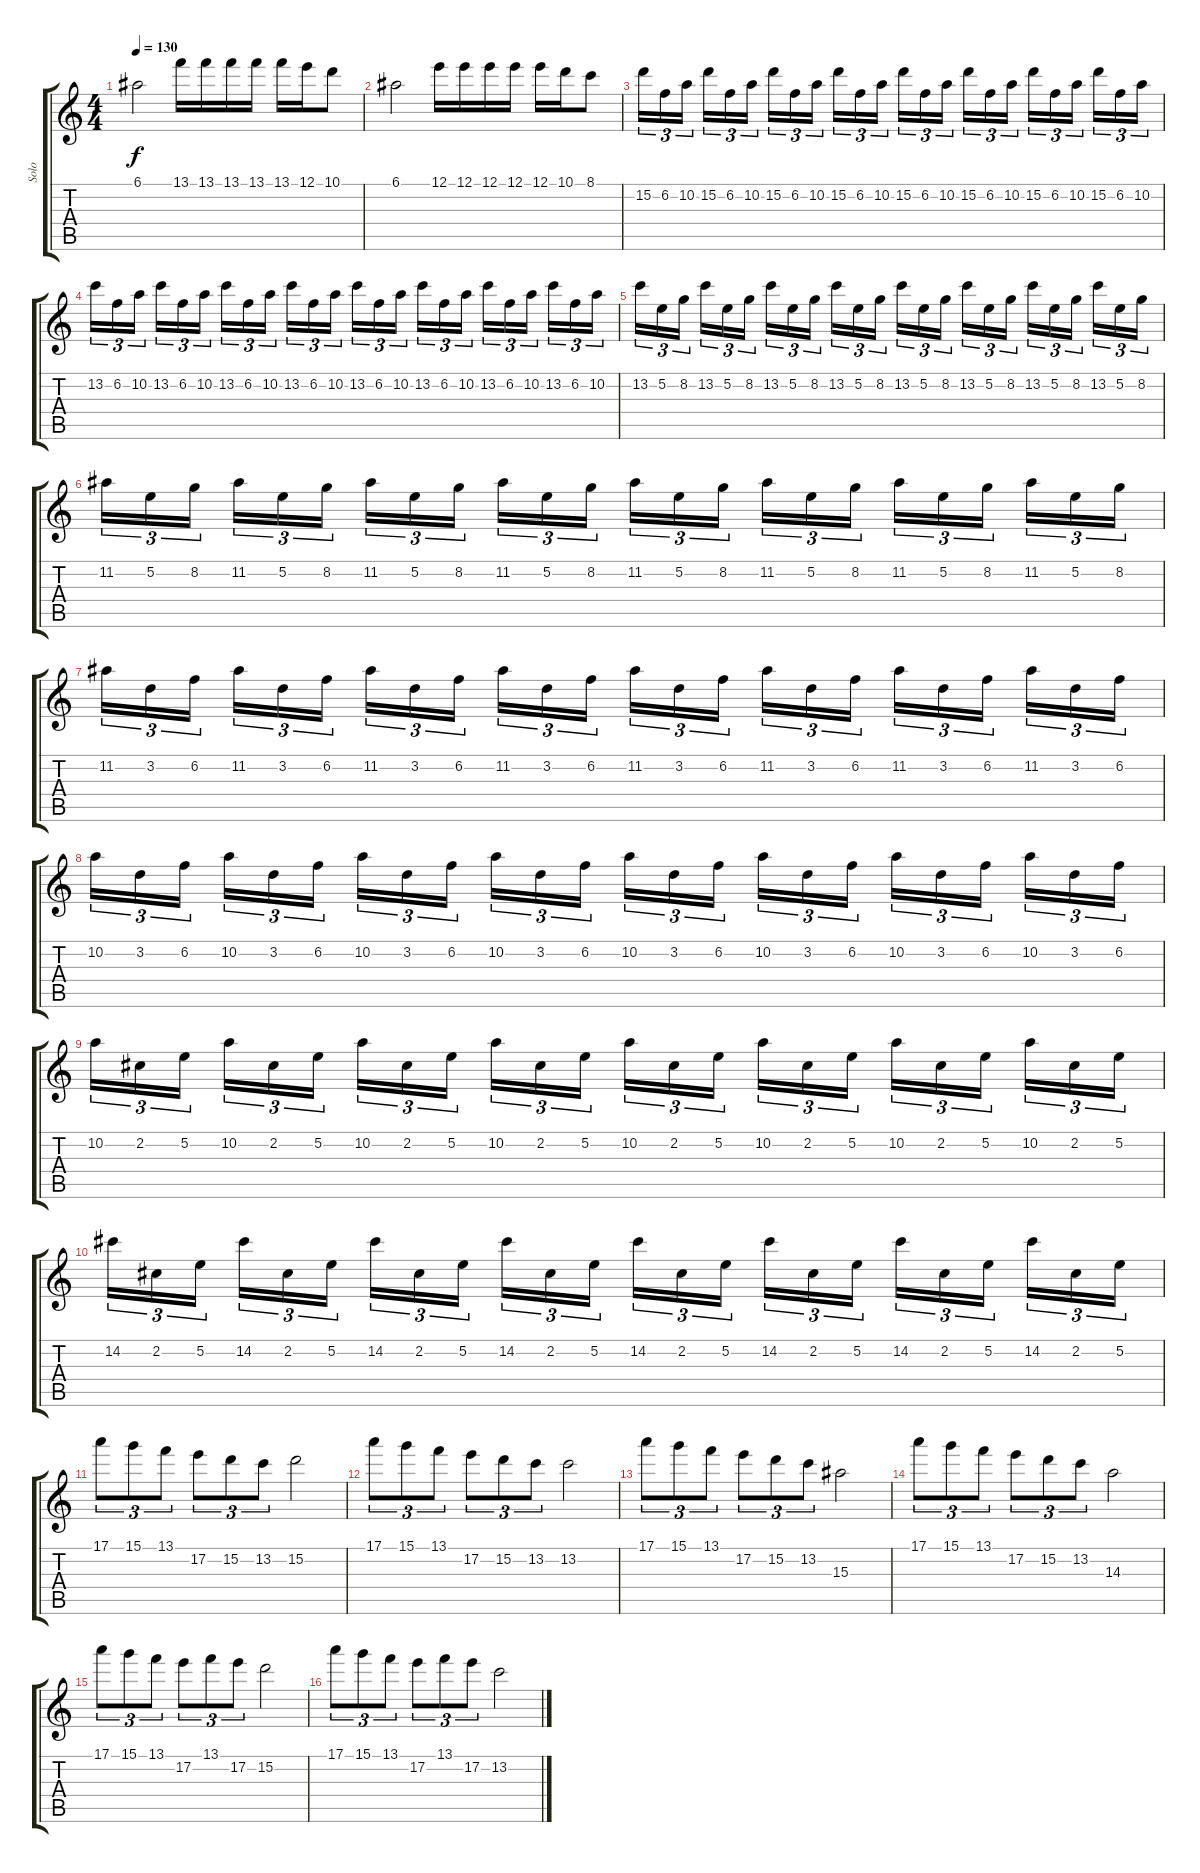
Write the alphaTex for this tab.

\track ("Solo" "Solo") {instrument distortionguitar}
\staff {score tabs}
\tuning (E4 B3 G3 D3 A2 E2) {hide}
\ts (4 4)
\tempo 130
\clef g2
\ks c
6.1.2{dy f} 13.1.16 13.1.16 13.1.16 13.1.16 13.1.16 12.1.16 10.1.8 |
6.1.2 12.1.16 12.1.16 12.1.16 12.1.16 12.1.16 10.1.16 8.1.8 |
15.2.16{tu (3 2)} 6.2.16{tu (3 2)} 10.2.16{tu (3 2)} 15.2.16{tu (3 2)} 6.2.16{tu (3 2)} 10.2.16{tu (3 2)} 15.2.16{tu (3 2)} 6.2.16{tu (3 2)} 10.2.16{tu (3 2)} 15.2.16{tu (3 2)} 6.2.16{tu (3 2)} 10.2.16{tu (3 2)} 15.2.16{tu (3 2)} 6.2.16{tu (3 2)} 10.2.16{tu (3 2)} 15.2.16{tu (3 2)} 6.2.16{tu (3 2)} 10.2.16{tu (3 2)} 15.2.16{tu (3 2)} 6.2.16{tu (3 2)} 10.2.16{tu (3 2)} 15.2.16{tu (3 2)} 6.2.16{tu (3 2)} 10.2.16{tu (3 2)} |
13.2.16{tu (3 2)} 6.2.16{tu (3 2)} 10.2.16{tu (3 2)} 13.2.16{tu (3 2)} 6.2.16{tu (3 2)} 10.2.16{tu (3 2)} 13.2.16{tu (3 2)} 6.2.16{tu (3 2)} 10.2.16{tu (3 2)} 13.2.16{tu (3 2)} 6.2.16{tu (3 2)} 10.2.16{tu (3 2)} 13.2.16{tu (3 2)} 6.2.16{tu (3 2)} 10.2.16{tu (3 2)} 13.2.16{tu (3 2)} 6.2.16{tu (3 2)} 10.2.16{tu (3 2)} 13.2.16{tu (3 2)} 6.2.16{tu (3 2)} 10.2.16{tu (3 2)} 13.2.16{tu (3 2)} 6.2.16{tu (3 2)} 10.2.16{tu (3 2)} |
13.2.16{tu (3 2)} 5.2.16{tu (3 2)} 8.2.16{tu (3 2)} 13.2.16{tu (3 2)} 5.2.16{tu (3 2)} 8.2.16{tu (3 2)} 13.2.16{tu (3 2)} 5.2.16{tu (3 2)} 8.2.16{tu (3 2)} 13.2.16{tu (3 2)} 5.2.16{tu (3 2)} 8.2.16{tu (3 2)} 13.2.16{tu (3 2)} 5.2.16{tu (3 2)} 8.2.16{tu (3 2)} 13.2.16{tu (3 2)} 5.2.16{tu (3 2)} 8.2.16{tu (3 2)} 13.2.16{tu (3 2)} 5.2.16{tu (3 2)} 8.2.16{tu (3 2)} 13.2.16{tu (3 2)} 5.2.16{tu (3 2)} 8.2.16{tu (3 2)} |
11.2.16{tu (3 2)} 5.2.16{tu (3 2)} 8.2.16{tu (3 2)} 11.2.16{tu (3 2)} 5.2.16{tu (3 2)} 8.2.16{tu (3 2)} 11.2.16{tu (3 2)} 5.2.16{tu (3 2)} 8.2.16{tu (3 2)} 11.2.16{tu (3 2)} 5.2.16{tu (3 2)} 8.2.16{tu (3 2)} 11.2.16{tu (3 2)} 5.2.16{tu (3 2)} 8.2.16{tu (3 2)} 11.2.16{tu (3 2)} 5.2.16{tu (3 2)} 8.2.16{tu (3 2)} 11.2.16{tu (3 2)} 5.2.16{tu (3 2)} 8.2.16{tu (3 2)} 11.2.16{tu (3 2)} 5.2.16{tu (3 2)} 8.2.16{tu (3 2)} |
11.2.16{tu (3 2)} 3.2.16{tu (3 2)} 6.2.16{tu (3 2)} 11.2.16{tu (3 2)} 3.2.16{tu (3 2)} 6.2.16{tu (3 2)} 11.2.16{tu (3 2)} 3.2.16{tu (3 2)} 6.2.16{tu (3 2)} 11.2.16{tu (3 2)} 3.2.16{tu (3 2)} 6.2.16{tu (3 2)} 11.2.16{tu (3 2)} 3.2.16{tu (3 2)} 6.2.16{tu (3 2)} 11.2.16{tu (3 2)} 3.2.16{tu (3 2)} 6.2.16{tu (3 2)} 11.2.16{tu (3 2)} 3.2.16{tu (3 2)} 6.2.16{tu (3 2)} 11.2.16{tu (3 2)} 3.2.16{tu (3 2)} 6.2.16{tu (3 2)} |
10.2.16{tu (3 2)} 3.2.16{tu (3 2)} 6.2.16{tu (3 2)} 10.2.16{tu (3 2)} 3.2.16{tu (3 2)} 6.2.16{tu (3 2)} 10.2.16{tu (3 2)} 3.2.16{tu (3 2)} 6.2.16{tu (3 2)} 10.2.16{tu (3 2)} 3.2.16{tu (3 2)} 6.2.16{tu (3 2)} 10.2.16{tu (3 2)} 3.2.16{tu (3 2)} 6.2.16{tu (3 2)} 10.2.16{tu (3 2)} 3.2.16{tu (3 2)} 6.2.16{tu (3 2)} 10.2.16{tu (3 2)} 3.2.16{tu (3 2)} 6.2.16{tu (3 2)} 10.2.16{tu (3 2)} 3.2.16{tu (3 2)} 6.2.16{tu (3 2)} |
10.2.16{tu (3 2)} 2.2.16{tu (3 2)} 5.2.16{tu (3 2)} 10.2.16{tu (3 2)} 2.2.16{tu (3 2)} 5.2.16{tu (3 2)} 10.2.16{tu (3 2)} 2.2.16{tu (3 2)} 5.2.16{tu (3 2)} 10.2.16{tu (3 2)} 2.2.16{tu (3 2)} 5.2.16{tu (3 2)} 10.2.16{tu (3 2)} 2.2.16{tu (3 2)} 5.2.16{tu (3 2)} 10.2.16{tu (3 2)} 2.2.16{tu (3 2)} 5.2.16{tu (3 2)} 10.2.16{tu (3 2)} 2.2.16{tu (3 2)} 5.2.16{tu (3 2)} 10.2.16{tu (3 2)} 2.2.16{tu (3 2)} 5.2.16{tu (3 2)} |
14.2.16{tu (3 2)} 2.2.16{tu (3 2)} 5.2.16{tu (3 2)} 14.2.16{tu (3 2)} 2.2.16{tu (3 2)} 5.2.16{tu (3 2)} 14.2.16{tu (3 2)} 2.2.16{tu (3 2)} 5.2.16{tu (3 2)} 14.2.16{tu (3 2)} 2.2.16{tu (3 2)} 5.2.16{tu (3 2)} 14.2.16{tu (3 2)} 2.2.16{tu (3 2)} 5.2.16{tu (3 2)} 14.2.16{tu (3 2)} 2.2.16{tu (3 2)} 5.2.16{tu (3 2)} 14.2.16{tu (3 2)} 2.2.16{tu (3 2)} 5.2.16{tu (3 2)} 14.2.16{tu (3 2)} 2.2.16{tu (3 2)} 5.2.16{tu (3 2)} |
17.1.8{tu (3 2)} 15.1.8{tu (3 2)} 13.1.8{tu (3 2)} 17.2.8{tu (3 2)} 15.2.8{tu (3 2)} 13.2.8{tu (3 2)} 15.2.2 |
17.1.8{tu (3 2)} 15.1.8{tu (3 2)} 13.1.8{tu (3 2)} 17.2.8{tu (3 2)} 15.2.8{tu (3 2)} 13.2.8{tu (3 2)} 13.2.2 |
17.1.8{tu (3 2)} 15.1.8{tu (3 2)} 13.1.8{tu (3 2)} 17.2.8{tu (3 2)} 15.2.8{tu (3 2)} 13.2.8{tu (3 2)} 15.3.2 |
17.1.8{tu (3 2)} 15.1.8{tu (3 2)} 13.1.8{tu (3 2)} 17.2.8{tu (3 2)} 15.2.8{tu (3 2)} 13.2.8{tu (3 2)} 14.3.2 |
17.1.8{tu (3 2)} 15.1.8{tu (3 2)} 13.1.8{tu (3 2)} 17.2.8{tu (3 2)} 13.1.8{tu (3 2)} 17.2.8{tu (3 2)} 15.2.2 |
17.1.8{tu (3 2)} 15.1.8{tu (3 2)} 13.1.8{tu (3 2)} 17.2.8{tu (3 2)} 13.1.8{tu (3 2)} 17.2.8{tu (3 2)} 13.2.2
